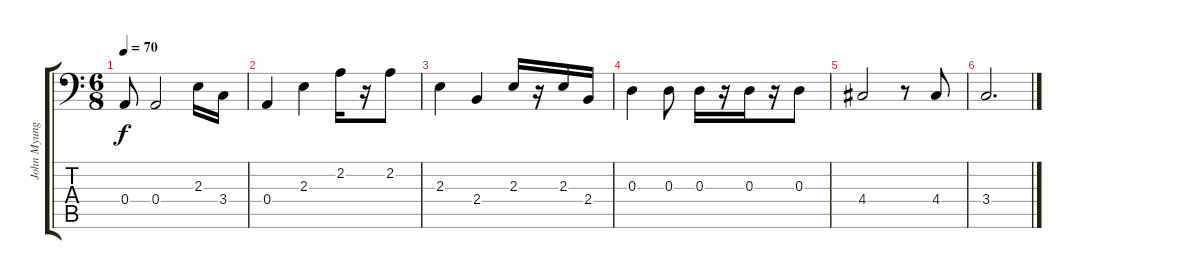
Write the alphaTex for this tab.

\track ("John Myung" "John Myung") {instrument electricbassfinger}
\staff {score tabs}
\tuning (C3 G2 D2 A1 E1 B0) {hide}
\ts (6 8)
\tempo 70
\clef f4
\ks c
0.4.8{dy f} 0.4.2 2.3.16 3.4.16 |
0.4.4 2.3.4 2.2.16 r.16 2.2.8 |
2.3.4 2.4.4 2.3.16 r.16 2.3.16 2.4.16 |
0.3.4 0.3.8 0.3.16 r.16 0.3.16 r.16 0.3.8 |
4.4.2 r.8 4.4.8 |
3.4.2{d}
